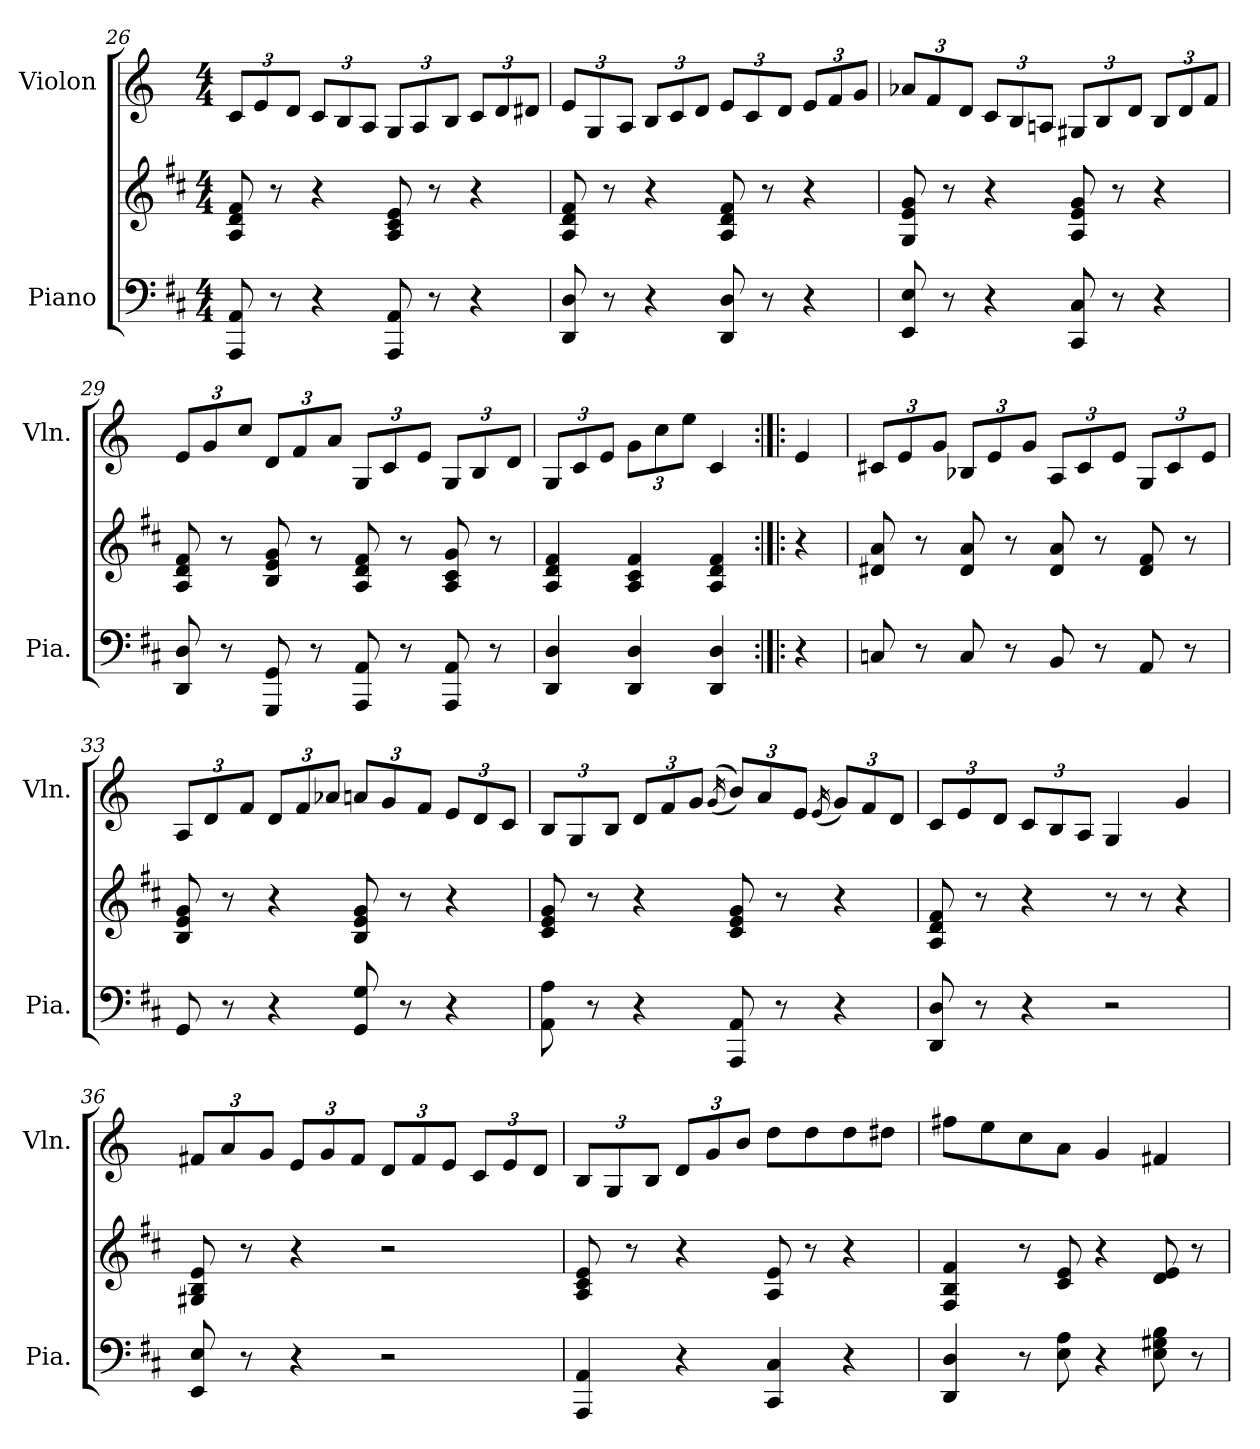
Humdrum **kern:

**kern	**kern	**kern
*part2	*part2	*part1
*staff3	*staff2	*staff1
*I"Piano	*	*I"Violon
*I'Pia.	*	*I'Vln.
*clefF4	*clefG2	*clefG2
*	*	*ITrd-1c-2
*k[f#c#]	*k[f#c#]	*k[f#c#]
*M4/4	*M4/4	*M4/4
*	*	*Xbrackettup
=26	=26	=26
8AAA/ 8AA/	8A/ 8d/ 8f#/	12d/L
.	.	12f#/
8r	8r	.
.	.	12e/J
4r	4r	12d/L
.	.	12c#/
.	.	12B/J
8AAA/ 8AA/	8A/ 8c#/ 8e/	12A/L
.	.	12B/
8r	8r	.
.	.	12c#/J
4r	4r	12d/L
.	.	12e/
.	.	12e#X/J
!!LO:PB:g=z
=27	=27	=27
8DD/ 8D/	8A/ 8d/ 8f#/	12f#/L
.	.	12A/
8r	8r	.
.	.	12B/J
4r	4r	12c#/L
.	.	12d/
.	.	12e/J
8DD/ 8D/	8A/ 8d/ 8f#/	12f#/L
.	.	12d/
8r	8r	.
.	.	12e/J
4r	4r	12f#/L
.	.	12g/
.	.	12a/J
=28	=28	=28
8EE/ 8E/	8G/ 8e/ 8g/	12b-X/L
.	.	12g/
8r	8r	.
.	.	12e/J
4r	4r	12d/L
.	.	12c#/
.	.	12Bn/J
8CC#/ 8C#/	8A/ 8e/ 8g/	12A#X/L
.	.	12c#/
8r	8r	.
.	.	12e/J
4r	4r	12c#/L
.	.	12e/
.	.	12g/J
=29	=29	=29
8DD/ 8D/	8A/ 8d/ 8f#/	12f#/L
.	.	12a/
8r	8r	.
.	.	12dd/J
8GGG/ 8GG/	8B/ 8e/ 8g/	12e/L
.	.	12g/
8r	8r	.
.	.	12b/J
8AAA/ 8AA/	8A/ 8d/ 8f#/	12A/L
.	.	12d/
8r	8r	.
.	.	12f#/J
8AAA/ 8AA/	8A/ 8c#/ 8g/	12A/L
.	.	12c#/
8r	8r	.
.	.	12e/J
!!LO:LB:g=z
=30	=30	=30
4DD/ 4D/	4A/ 4d/ 4f#/	12A/L
.	.	12d/
.	.	12f#/J
4DD/ 4D/	4A/ 4c#/ 4f#/	12a\L
.	.	12dd\
.	.	12ff#\J
*	*	*MM70
4DD/ 4D/	4A/ 4d/ 4f#/	4d/
=31:|!|:	=31:|!|:	=31:|!|:
*	*	*MM80
4r	4r	4f#/
=32	=32	=32
8Cn/	8d#X/ 8a/	12d#X/L
.	.	12f#/
8r	8r	.
.	.	12a/J
8C/	8d#/ 8a/	12cn/L
.	.	12f#/
8r	8r	.
.	.	12a/J
8BB/	8d#/ 8a/	12B/L
.	.	12d#/
8r	8r	.
.	.	12f#/J
8AA/	8d#/ 8f#/	12A/L
.	.	12d#/
8r	8r	.
.	.	12f#/J
!!LO:LB:g=z
=33	=33	=33
8GG/	8B/ 8e/ 8g/	12B/L
.	.	12e/
8r	8r	.
.	.	12g/J
4r	4r	12e/L
.	.	12g/
.	.	12b-X/J
8GG/ 8G/	8B/ 8e/ 8g/	12bn/L
.	.	12a/
8r	8r	.
.	.	12g/J
4r	4r	12f#/L
.	.	12e/
.	.	12d/J
=34	=34	=34
8AA\ 8A\	8c#/ 8e/ 8g/	12c#/L
.	.	12A/
8r	8r	.
.	.	12c#/J
4r	4r	12e/L
.	.	12g/
.	.	12a/J
.	.	((16qa/
8AAA/ 8AA/	8c#/ 8e/ 8g/	12cc#/L))
.	.	12b/
8r	8r	.
.	.	12f#/J
.	.	(16qf#/
4r	4r	12a/L)
.	.	12g/
.	.	12e/J
=35	=35	=35
8DD/ 8D/	8A/ 8d/ 8f#/	12d/L
.	.	12f#/
8r	8r	.
.	.	12e/J
4r	4r	12d/L
.	.	12c#/
.	.	12B/J
2r	8r	4A/
.	8r	.
.	4r	4a/
!!LO:LB:g=z
=36	=36	=36
8EE/ 8E/	8G#X/ 8B/ 8e/	12g#X/L
.	.	12b/
8r	8r	.
.	.	12a/J
4r	4r	12f#/L
.	.	12a/
.	.	12g#/J
2r	2r	12e/L
.	.	12g#/
.	.	12f#/J
.	.	12d/L
.	.	12f#/
.	.	12e/J
=37	=37	=37
4AAA/ 4AA/	8A/ 8c#/ 8e/	12c#/L
.	.	12A/
.	8r	.
.	.	12c#/J
4r	4r	12e/L
.	.	12a/
.	.	12cc#/J
4CC#/ 4C#/	8A/ 8e/	8ee\L
.	8r	8ee\
4r	4r	8ee\
.	.	8ee#X\J
=38	=38	=38
4DD/ 4D/	4F#/ 4B/ 4f#/	8gg#X\L
.	.	8ff#\
8r	8r	8dd\
8E\ 8A\	8c#/ 8e/	8b\J
4r	4r	4a/
8E\ 8G#X\ 8B\	8d/ 8e/	4g#X/
8r	8r	.
=	=	=
*-	*-	*-
